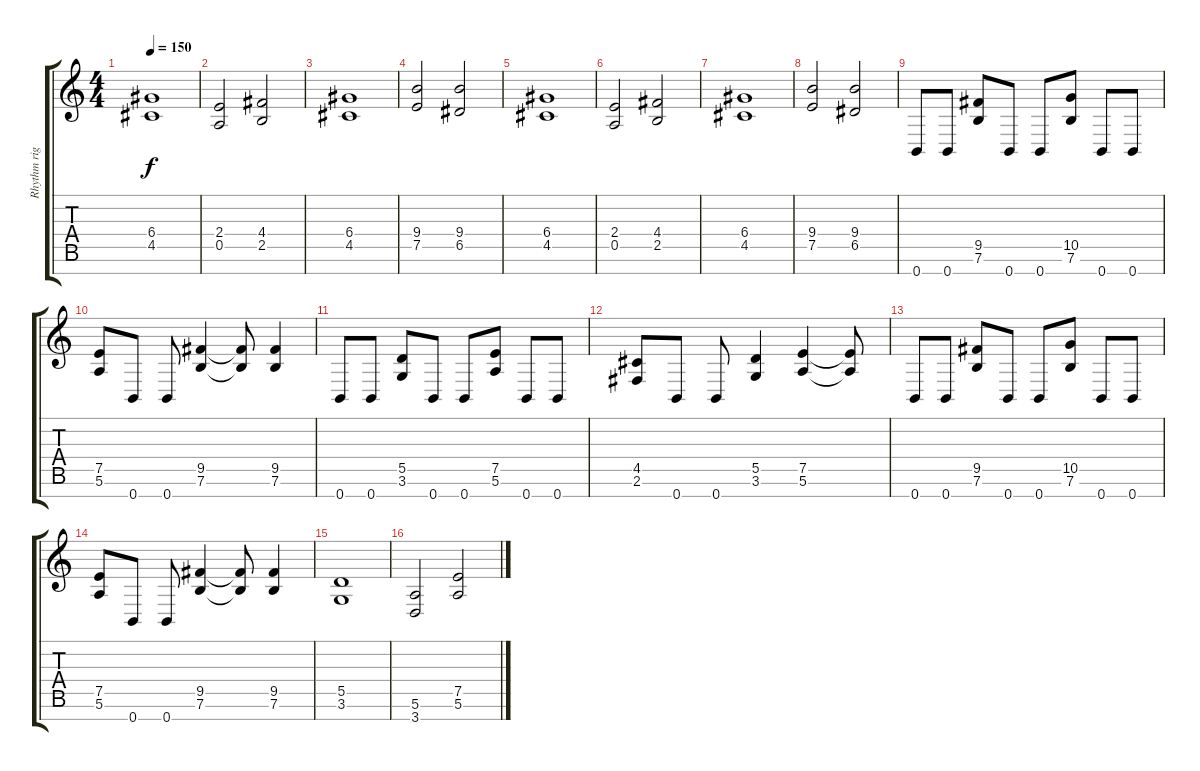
\track ("Rhythm right" "Rhythm rig") {instrument overdrivenguitar}
\staff {score tabs}
\tuning (E4 B3 G3 D3 A2 E2 B1) {hide}
\ts (4 4)
\tempo 150
\clef g2
\ks c
(6.4 4.5).1{dy f} |
(2.4 0.5).2 (4.4 2.5).2 |
(6.4 4.5).1 |
(9.4 7.5).2 (9.4 6.5).2 |
(6.4 4.5).1 |
(2.4 0.5).2 (4.4 2.5).2 |
(6.4 4.5).1 |
(9.4 7.5).2 (9.4 6.5).2 |
0.7.8 0.7.8 (9.5 7.6).8 0.7.8 0.7.8 (10.5 7.6).8 0.7.8 0.7.8 |
(7.5 5.6).8 0.7.8 0.7.8 (9.5 7.6).4 (9.5{t} 7.6{t}).8 (9.5 7.6).4 |
0.7.8 0.7.8 (5.5 3.6).8 0.7.8 0.7.8 (7.5 5.6).8 0.7.8 0.7.8 |
(4.5 2.6).8 0.7.8 0.7.8 (5.5 3.6).4 (7.5 5.6).4 (7.5{t} 5.6{t}).8 |
0.7.8 0.7.8 (9.5 7.6).8 0.7.8 0.7.8 (10.5 7.6).8 0.7.8 0.7.8 |
(7.5 5.6).8 0.7.8 0.7.8 (9.5 7.6).4 (9.5{t} 7.6{t}).8 (9.5 7.6).4 |
(5.5 3.6).1 |
(5.6 3.7).2 (7.5 5.6).2
